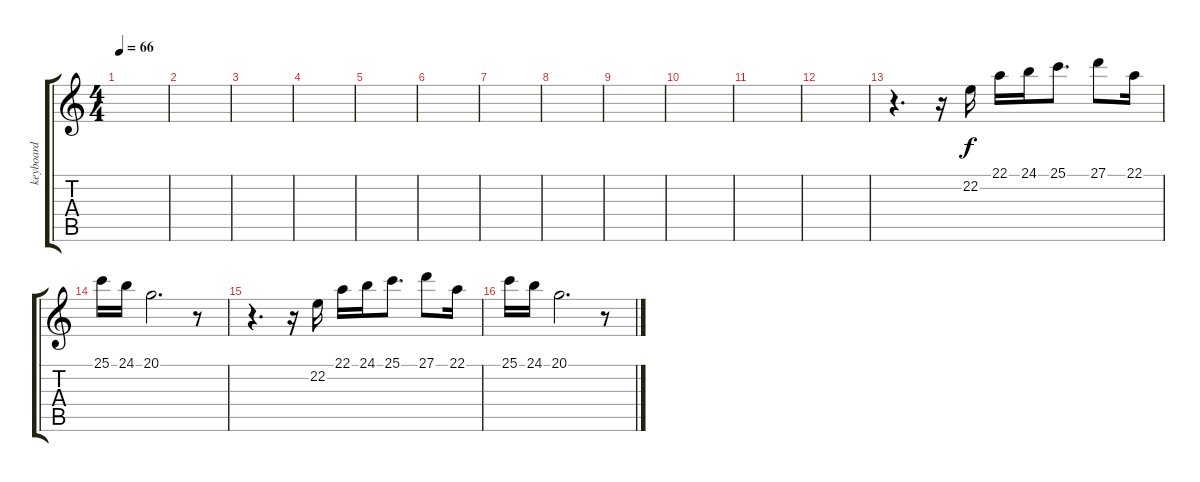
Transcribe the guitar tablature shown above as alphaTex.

\track ("keyboard" "keyboard") {instrument acousticgrandpiano}
\staff {score tabs}
\tuning (B3 Gb3 D3 A2 E2 B1) {hide}
\ts (4 4)
\tempo 66
\clef g2
\ks c
|
|
|
|
|
|
|
|
|
|
|
|
r.4{d} r.16 22.2.16 22.1.16 24.1.16 25.1.8{d} 27.1.8 22.1.16 |
25.1.16 24.1.16 20.1.2{d} r.8 |
r.4{d} r.16 22.2.16 22.1.16 24.1.16 25.1.8{d} 27.1.8 22.1.16 |
25.1.16 24.1.16 20.1.2{d} r.8
